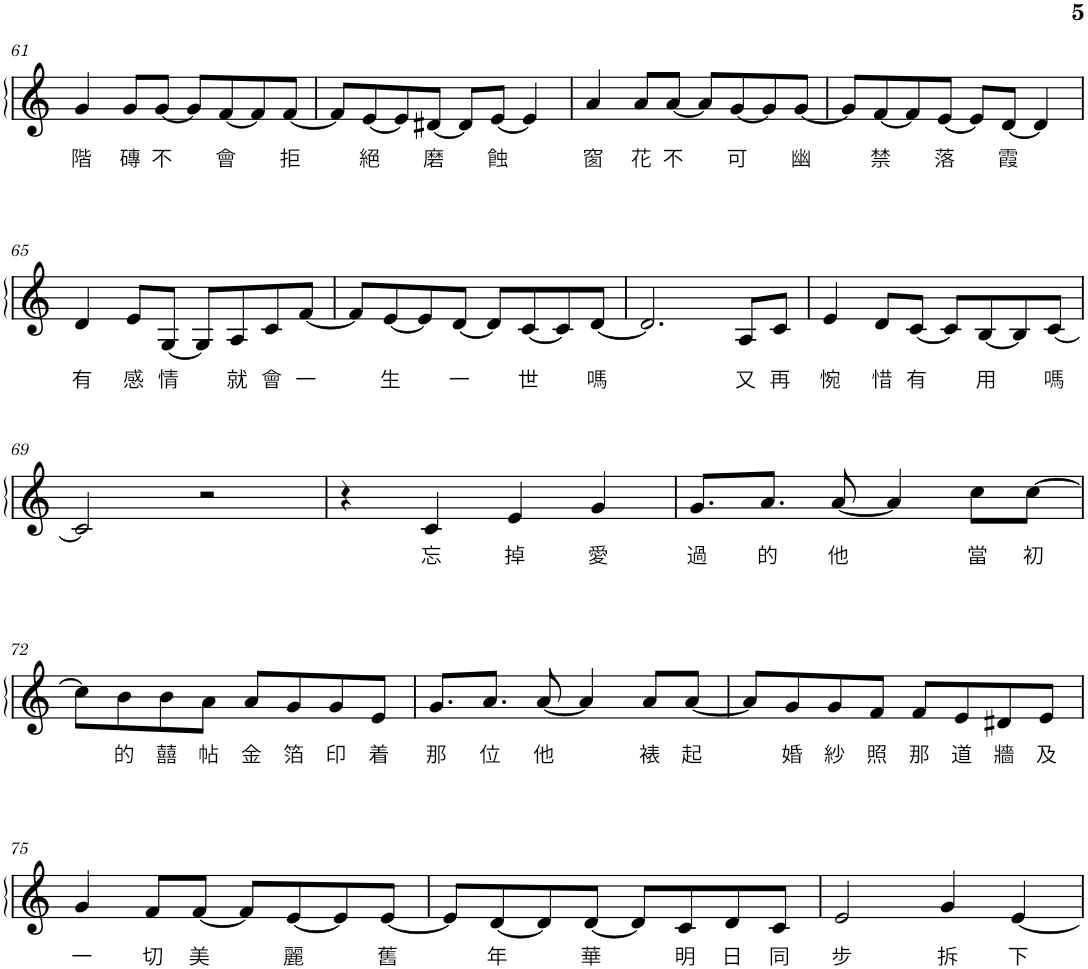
**kern	**text
*part1	*part1
*staff1	*staff1
*I"Piano	*
*I'Pno	*
!!LO:PB:g=z
*clefG2	*
*k[]	*
*M4/4	*
=61	=61
!	!LO:LY:b
4g/	階
!	!LO:LY:b
8g/L	磚
!	!LO:LY:b
[<8g/J	不
8g/L]	.
!	!LO:LY:b
[<8f/	會
8f/]	.
!	!LO:LY:b
[<8f/J	拒
=62	=62
8f/L]	.
!	!LO:LY:b
[8e/	絕
8e/]	.
!	!LO:LY:b
[<8d#X/J	磨
8d#/L]	.
!	!LO:LY:b
[8e/J	蝕
4e/]	.
=63	=63
!	!LO:LY:b
4a/	窗
!	!LO:LY:b
8a/L	花
!	!LO:LY:b
[<8a/J	不
8a/L]	.
!	!LO:LY:b
[<8g/	可
8g/]	.
!	!LO:LY:b
[<8g/J	幽
=64	=64
8g/L]	.
!	!LO:LY:b
[8f/	禁
8f/]	.
!	!LO:LY:b
[<8e/J	落
8e/L]	.
!	!LO:LY:b
[8d/J	霞
4d/]	.
!!LO:LB:g=z
=65	=65
!	!LO:LY:b
4d/	有
!	!LO:LY:b
8e/L	感
!	!LO:LY:b
[<8G/J	情
8G/L]	.
!	!LO:LY:b
8A/	就
!	!LO:LY:b
8c/	會
!	!LO:LY:b
[<8f/J	一
=66	=66
8f/L]	.
!	!LO:LY:b
[8e/	生
8e/]	.
!	!LO:LY:b
[<8d/J	一
8d/L]	.
!	!LO:LY:b
[8c/	世
8c/]	.
!	!LO:LY:b
[<8d/J	嗎
=67	=67
2.d/]	.
!	!LO:LY:b
8A/L	又
!	!LO:LY:b
8c/J	再
=68	=68
!	!LO:LY:b
4e/	惋
!	!LO:LY:b
8d/L	惜
!	!LO:LY:b
[<8c/J	有
8c/L]	.
!	!LO:LY:b
[8B/	用
8B/]	.
!	!LO:LY:b
[8c/J	嗎
!!LO:LB:g=z
=69	=69
2c/]	.
2r	.
=70	=70
4r	.
!	!LO:LY:b
4c/	忘
!	!LO:LY:b
4e/	掉
!	!LO:LY:b
4g/	愛
=71	=71
!	!LO:LY:b
8.g/L	過
!	!LO:LY:b
8.a/J	的
!	!LO:LY:b
[<8a/	他
4a/]	.
!	!LO:LY:b
8cc\L	當
!	!LO:LY:b
[8cc\J	初
!!LO:LB:g=z
=72	=72
8cc\L]	.
!	!LO:LY:b
8b\	的
!	!LO:LY:b
8b\	囍
!	!LO:LY:b
8a\J	帖
!	!LO:LY:b
8a/L	金
!	!LO:LY:b
8g/	箔
!	!LO:LY:b
8g/	印
!	!LO:LY:b
8e/J	着
=73	=73
!	!LO:LY:b
8.g/L	那
!	!LO:LY:b
8.a/J	位
!	!LO:LY:b
[<8a/	他
4a/]	.
!	!LO:LY:b
8a/L	裱
!	!LO:LY:b
[<8a/J	起
=74	=74
8a/L]	.
!	!LO:LY:b
8g/	婚
!	!LO:LY:b
8g/	紗
!	!LO:LY:b
8f/J	照
!	!LO:LY:b
8f/L	那
!	!LO:LY:b
8e/	道
!	!LO:LY:b
8d#X/	牆
!	!LO:LY:b
8e/J	及
!!LO:LB:g=z
=75	=75
!	!LO:LY:b
4g/	一
!	!LO:LY:b
8f/L	切
!	!LO:LY:b
[<8f/J	美
8f/L]	.
!	!LO:LY:b
[<8e/	麗
8e/]	.
!	!LO:LY:b
[<8e/J	舊
=76	=76
8e/L]	.
!	!LO:LY:b
[<8d/	年
8d/]	.
!	!LO:LY:b
[<8d/J	華
8d/L]	.
!	!LO:LY:b
8c/	明
!	!LO:LY:b
8d/	日
!	!LO:LY:b
8c/J	同
=77	=77
!	!LO:LY:b
2e/	步
!	!LO:LY:b
4g/	拆
!	!LO:LY:b
[4e/	下
=	=
*-	*-
